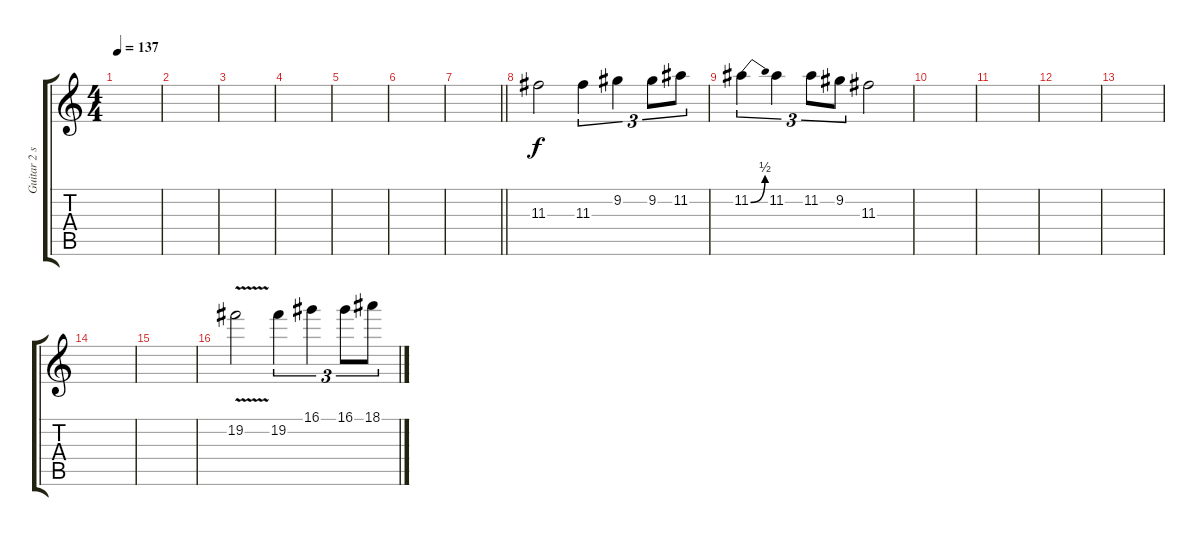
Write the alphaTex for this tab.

\track ("Guitar 2 solo (no capo)" "Guitar 2 s") {instrument overdrivenguitar}
\staff {score tabs}
\tuning (E4 B3 G3 D3 A2 E2) {hide}
\ts (4 4)
\tempo 137
\clef g2
\ks c
|
|
|
|
|
|
\barLineRight lightlight
|
11.3.2 11.3.4{tu (3 2)} 9.2.4{tu (3 2)} 9.2.8{tu (3 2)} 11.2.8{tu (3 2)} |
11.2{be (bend 0 0 60 2)}.4{tu (3 2)} 11.2.4{tu (3 2)} 11.2.8{tu (3 2)} 9.2.8{tu (3 2)} 11.3.2 |
|
|
|
|
|
|
19.2{v}.2 19.2.4{tu (3 2)} 16.1.4{tu (3 2)} 16.1.8{tu (3 2)} 18.1.8{tu (3 2)}
